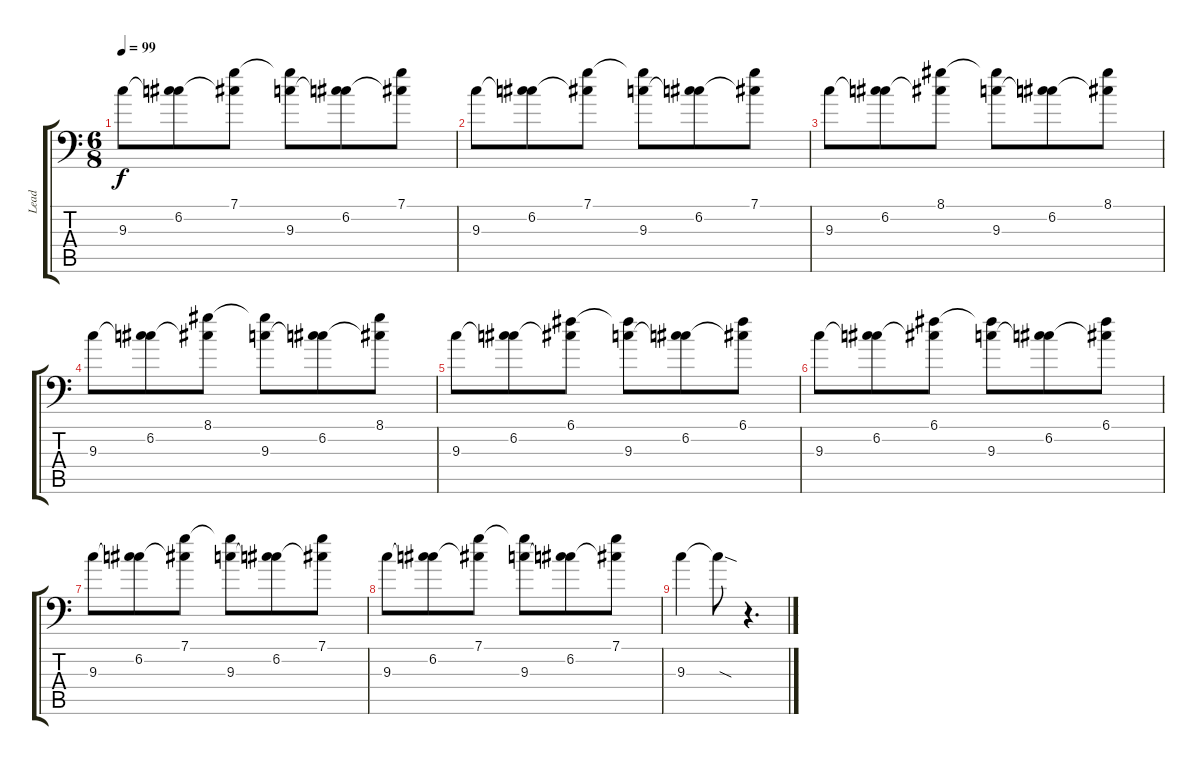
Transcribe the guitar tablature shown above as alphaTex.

\track ("Lead" "Lead") {instrument distortionguitar}
\staff {score tabs}
\tuning (C4 G3 Eb3 Bb2 F2 Bb1) {hide}
\ts (6 8)
\tempo 99
\clef f4
\ks c
9.3.8{dy f volume 8} (6.2 9.3{t}).8 (7.1 6.2{t}).8 (7.1{t} 9.3).8 (6.2 9.3{t}).8 (7.1 6.2{t}).8 |
9.3.8 (6.2 9.3{t}).8 (7.1 6.2{t}).8 (7.1{t} 9.3).8 (6.2 9.3{t}).8 (7.1 6.2{t}).8 |
9.3.8 (6.2 9.3{t}).8 (8.1 6.2{t}).8 (8.1{t} 9.3).8 (6.2 9.3{t}).8 (8.1 6.2{t}).8 |
9.3.8 (6.2 9.3{t}).8 (8.1 6.2{t}).8 (8.1{t} 9.3).8 (6.2 9.3{t}).8 (8.1 6.2{t}).8 |
9.3.8 (6.2 9.3{t}).8 (6.1 6.2{t}).8 (6.1{t} 9.3).8 (6.2 9.3{t}).8 (6.1 6.2{t}).8 |
9.3.8 (6.2 9.3{t}).8 (6.1 6.2{t}).8 (6.1{t} 9.3).8 (6.2 9.3{t}).8 (6.1 6.2{t}).8 |
9.3.8 (6.2 9.3{t}).8 (7.1 6.2{t}).8 (7.1{t} 9.3).8 (6.2 9.3{t}).8 (7.1 6.2{t}).8 |
9.3.8 (6.2 9.3{t}).8 (7.1 6.2{t}).8 (7.1{t} 9.3).8 (6.2 9.3{t}).8 (7.1 6.2{t}).8 |
9.3.4 9.3{sod t}.8 r.4{d}
